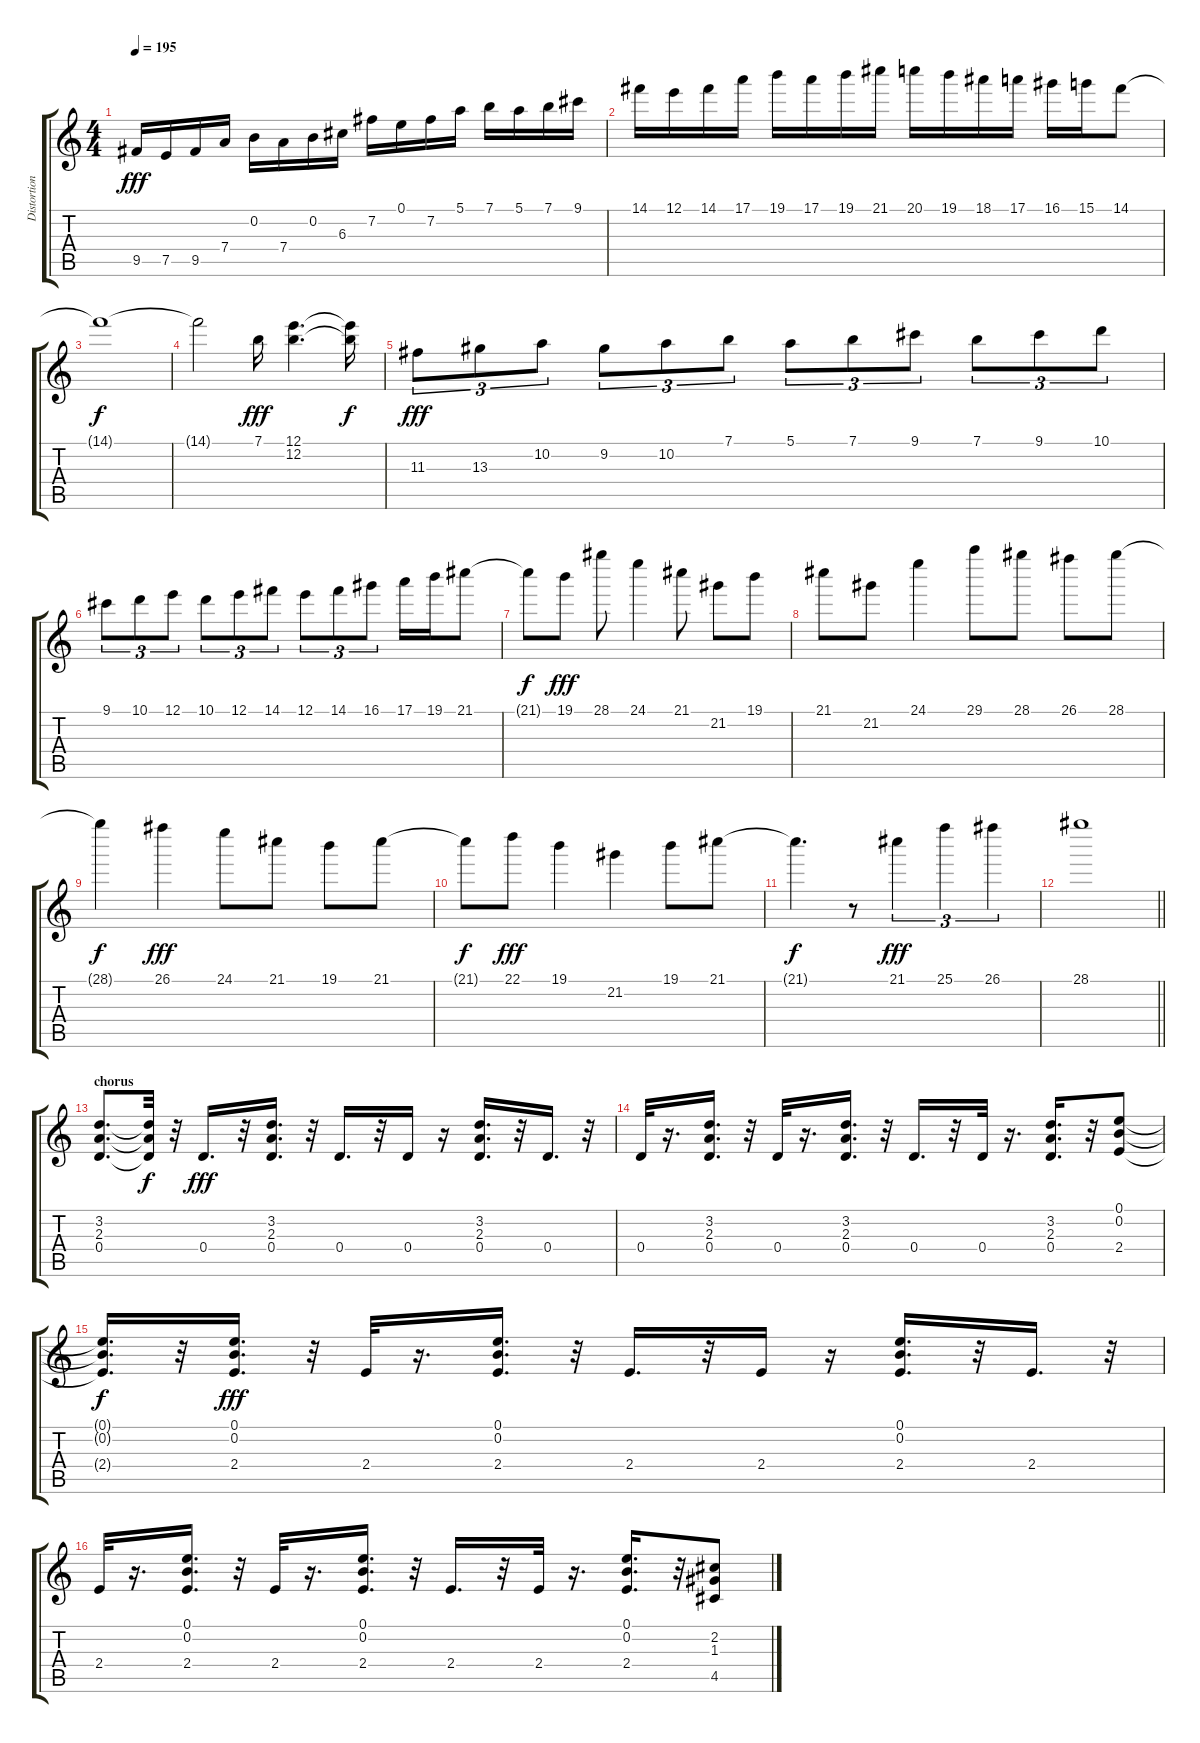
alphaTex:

\track ("Distortion" "Distortion") {instrument distortionguitar}
\staff {score tabs}
\tuning (E4 B3 G3 D3 A2 E2) {hide}
\ts (4 4)
\tempo 195
\clef g2
\ks c
9.5.16{dy fff} 7.5.16 9.5.16 7.4.16 0.2.16 7.4.16 0.2.16 6.3.16 7.2.16 0.1.16 7.2.16 5.1.16 7.1.16 5.1.16 7.1.16 9.1.16 |
14.1.16 12.1.16 14.1.16 17.1.16 19.1.16 17.1.16 19.1.16 21.1.16 20.1.16 19.1.16 18.1.16 17.1.16 16.1.16 15.1.16 14.1.8 |
14.1{t}.1{dy f} |
14.1{t}.2 7.1.16{dy fff} (12.1 12.2).4{d} (12.1{t} 12.2{t}).16{dy f} |
11.3.8{tu (3 2) dy fff} 13.3.8{tu (3 2)} 10.2.8{tu (3 2)} 9.2.8{tu (3 2)} 10.2.8{tu (3 2)} 7.1.8{tu (3 2)} 5.1.8{tu (3 2)} 7.1.8{tu (3 2)} 9.1.8{tu (3 2)} 7.1.8{tu (3 2)} 9.1.8{tu (3 2)} 10.1.8{tu (3 2)} |
9.1.8{tu (3 2)} 10.1.8{tu (3 2)} 12.1.8{tu (3 2)} 10.1.8{tu (3 2)} 12.1.8{tu (3 2)} 14.1.8{tu (3 2)} 12.1.8{tu (3 2)} 14.1.8{tu (3 2)} 16.1.8{tu (3 2)} 17.1.16 19.1.16 21.1.8 |
21.1{t}.8{dy f} 19.1.8{dy fff} 28.1.8 24.1.4 21.1.8 21.2.8 19.1.8 |
21.1.8 21.2.8 24.1.4 29.1.8 28.1.8 26.1.8 28.1.8 |
28.1{t}.4{dy f} 26.1.4{dy fff} 24.1.8 21.1.8 19.1.8 21.1.8 |
21.1{t}.8{dy f} 22.1.8{dy fff} 19.1.4 21.2.4 19.1.8 21.1.8 |
21.1{t}.4{d dy f} r.8 21.1.4{tu (3 2) dy fff} 25.1.4{tu (3 2)} 26.1.4{tu (3 2)} |
\barLineRight lightlight
28.1.1 |
\section ("" "chorus")
(3.2 2.3 0.4).8{d} (3.2{t} 2.3{t} 0.4{t}).32{dy f} r.32 0.4.16{d dy fff} r.32 (3.2 2.3 0.4).16{d} r.32 0.4.16{d} r.32 0.4.16 r.16 (3.2 2.3 0.4).16{d} r.32 0.4.16{d} r.32 |
0.4.32 r.16{d} (3.2 2.3 0.4).16{d} r.32 0.4.32 r.16{d} (3.2 2.3 0.4).16{d} r.32 0.4.16{d} r.32 0.4.32 r.16{d} (3.2 2.3 0.4).16{d} r.32 (0.1 0.2 2.4).8 |
(0.1{t} 0.2{t} 2.4{t}).16{d dy f} r.32 (0.1 0.2 2.4).16{d dy fff} r.32 2.4.32 r.16{d} (0.1 0.2 2.4).16{d} r.32 2.4.16{d} r.32 2.4.16 r.16 (0.1 0.2 2.4).16{d} r.32 2.4.16{d} r.32 |
2.4.32 r.16{d} (0.1 0.2 2.4).16{d} r.32 2.4.32 r.16{d} (0.1 0.2 2.4).16{d} r.32 2.4.16{d} r.32 2.4.32 r.16{d} (0.1 0.2 2.4).16{d} r.32 (2.2 1.3 4.5).8
